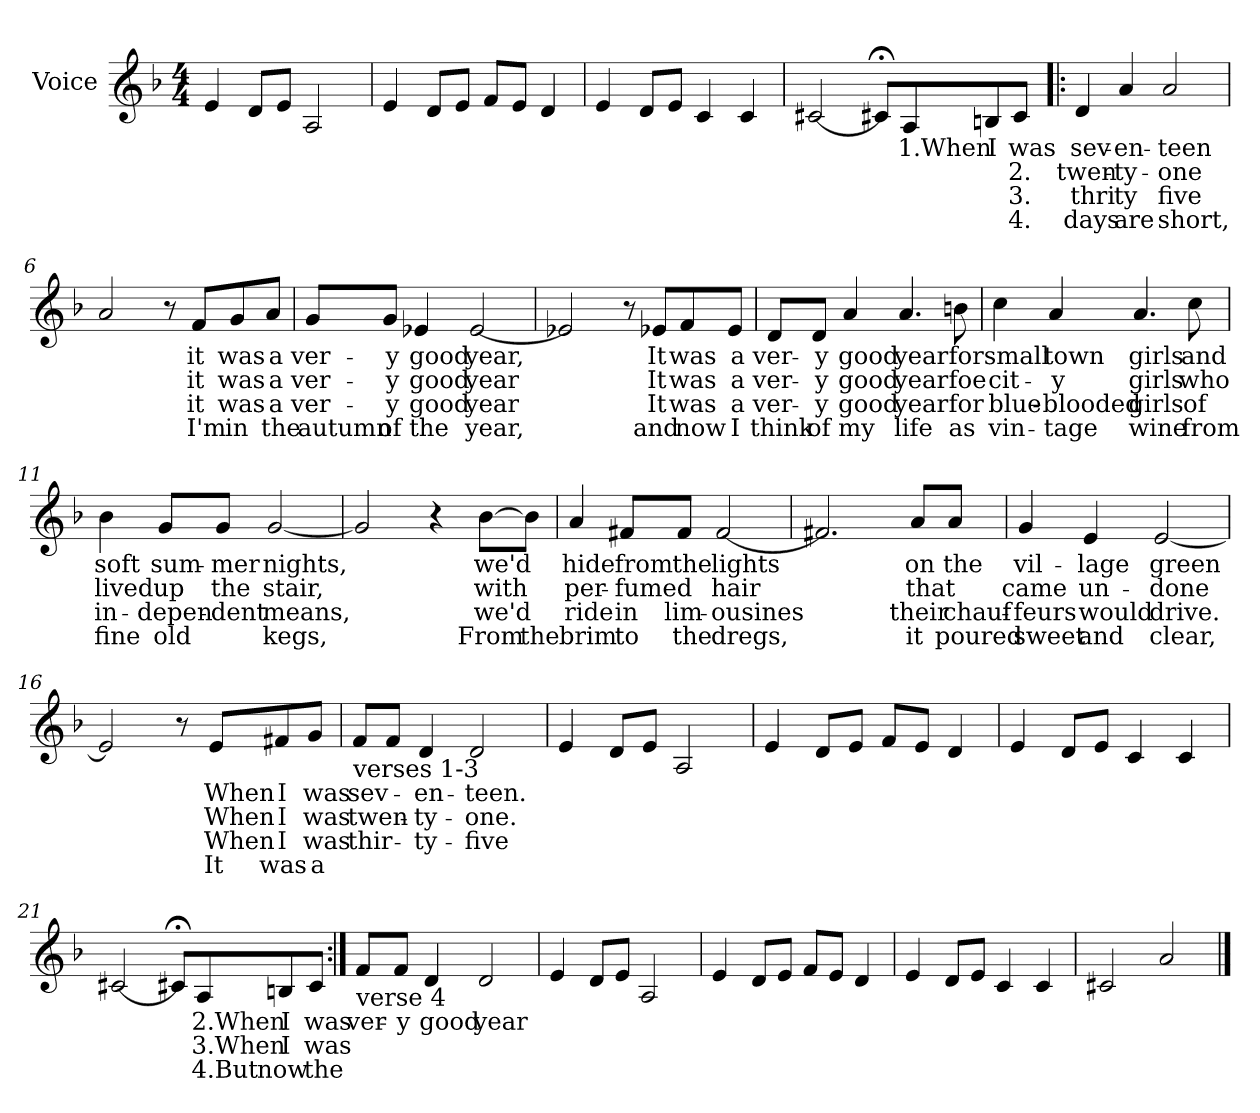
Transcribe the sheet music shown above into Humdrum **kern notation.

**kern	**text	**text	**text	**text
*part1	*part1	*part1	*part1	*part1
*staff1	*staff1	*staff1	*staff1	*staff1
*I"Voice	*	*	*	*
*clefG2	*	*	*	*
*k[b-]	*	*	*	*
*F:	*	*	*	*
*M4/4	*	*	*	*
=1	=1	=1	=1	=1
4e/	.	.	.	.
8d/L	.	.	.	.
8e/J	.	.	.	.
2A/	.	.	.	.
=2	=2	=2	=2	=2
4e/	.	.	.	.
8d/L	.	.	.	.
8e/J	.	.	.	.
8f/L	.	.	.	.
8e/J	.	.	.	.
4d/	.	.	.	.
=3	=3	=3	=3	=3
4e/	.	.	.	.
8d/L	.	.	.	.
8e/J	.	.	.	.
4c/	.	.	.	.
4c/	.	.	.	.
=4	=4	=4	=4	=4
[2c#X/	.	.	.	.
8c#X;</L]	.	.	.	.
8A/	1.When	.	.	.
8Bn/	I	.	.	.
8c#/J	was	2.	3.	4.
=5!|:	=5!|:	=5!|:	=5!|:	=5!|:
4d/	sev-	twen-	-thri	days
4a/	en-	ty-	ty	are
2a/	-teen	-one	-five	short,
!!LO:LB:g=z
=6	=6	=6	=6	=6
2a/	.	.	.	.
8r	.	.	.	.
8f/L	it	it	it	I'm
8g/	was	was	was	in
8a/J	a	a	a	the
=7	=7	=7	=7	=7
8g/L	ver-	ver-	ver-	autumn
8g/J	-y	-y	-y	of
4e-X/	good	good	good	the
[2e-/	year,	year	year	year,
=8	=8	=8	=8	=8
2e-X/]	.	.	.	.
8r	.	.	.	.
8e-X/L	It	It	It	and
8f/	was	was	was	now
8e-/J	a	a	a	I
=9	=9	=9	=9	=9
8d/L	ver-	ver-	ver-	think
8d/J	-y	-y	-y	of
4a/	good	good	good	my
4.a/	year	year	year	life
8bn\	for	foe	for	as
!!LO:LB:g=z
=10	=10	=10	=10	=10
4cc\	small	cit-	blue-	vin-
4a/	town	-y	-blooded	-tage
4.a/	girls	girls	girls	wine
8cc\	and	who	of	from
=11	=11	=11	=11	=11
4b-\	soft	lived	in-	fine
8g/L	sum-	up	-depen-	old
8g/J	-mer	the	dent	.
[2g/	nights,	stair,	means,	kegs,
=12	=12	=12	=12	=12
2g/]	.	.	.	.
4r	.	.	.	.
[8b-\L	we'd	with	we'd	From
8b-\J]	.	.	.	the
!!LO:LB:g=z
=13	=13	=13	=13	=13
4a/	hide	per-	ride	brim
8f#X/L	from	-fumed	in	to
8f#/J	the	.	lim-	the
[2f#/	lights	hair	-ousines	dregs,
=14	=14	=14	=14	=14
2.f#X/]	.	.	.	.
8a/L	on	that	their	it
8a/J	the	.	chauf-	poured
=15	=15	=15	=15	=15
4g/	vil-	came	-feurs	sweet
4e/	-lage	un-	would	and
[2e/	green	-done	drive.	clear,
=16	=16	=16	=16	=16
2e/]	.	.	.	.
8r	.	.	.	.
8e/L	When	When	When	It
8f#X/	I	I	I	was
8g/J	was	was	was	a
!!LO:LB:g=z
=17	=17	=17	=17	=17
!LO:TX:b:t=verses 1-3	!	!	!	!
8f/L	sev-	-twen-	thir-	.
8f/J	.	.	.	.
4d/	-en-	-ty-	-ty-	.
2d/	-teen.	-one.	-five	.
=18	=18	=18	=18	=18
4e/	.	.	.	.
8d/L	.	.	.	.
8e/J	.	.	.	.
2A/	.	.	.	.
=19	=19	=19	=19	=19
4e/	.	.	.	.
8d/L	.	.	.	.
8e/J	.	.	.	.
8f/L	.	.	.	.
8e/J	.	.	.	.
4d/	.	.	.	.
=20	=20	=20	=20	=20
4e/	.	.	.	.
8d/L	.	.	.	.
8e/J	.	.	.	.
4c/	.	.	.	.
4c/	.	.	.	.
=21	=21	=21	=21	=21
[2c#X/	.	.	.	.
8c#X;</L]	.	.	.	.
8A/	2.When	3.When	4.But	.
8Bn/	I	I	now	.
8c#/J	was	was	the	.
!!LO:LB:g=z
=22:|!	=22:|!	=22:|!	=22:|!	=22:|!
!LO:TX:b:t=verse 4	!	!	!	!
8f/L	ver-	.	.	.
8f/J	-y	.	.	.
4d/	good	.	.	.
2d/	year	.	.	.
=23	=23	=23	=23	=23
4e/	.	.	.	.
8d/L	.	.	.	.
8e/J	.	.	.	.
2A/	.	.	.	.
=24	=24	=24	=24	=24
4e/	.	.	.	.
8d/L	.	.	.	.
8e/J	.	.	.	.
8f/L	.	.	.	.
8e/J	.	.	.	.
4d/	.	.	.	.
=25	=25	=25	=25	=25
4e/	.	.	.	.
8d/L	.	.	.	.
8e/J	.	.	.	.
4c/	.	.	.	.
4c/	.	.	.	.
=26	=26	=26	=26	=26
2c#X/	.	.	.	.
2a/	.	.	.	.
==	==	==	==	==
*-	*-	*-	*-	*-
